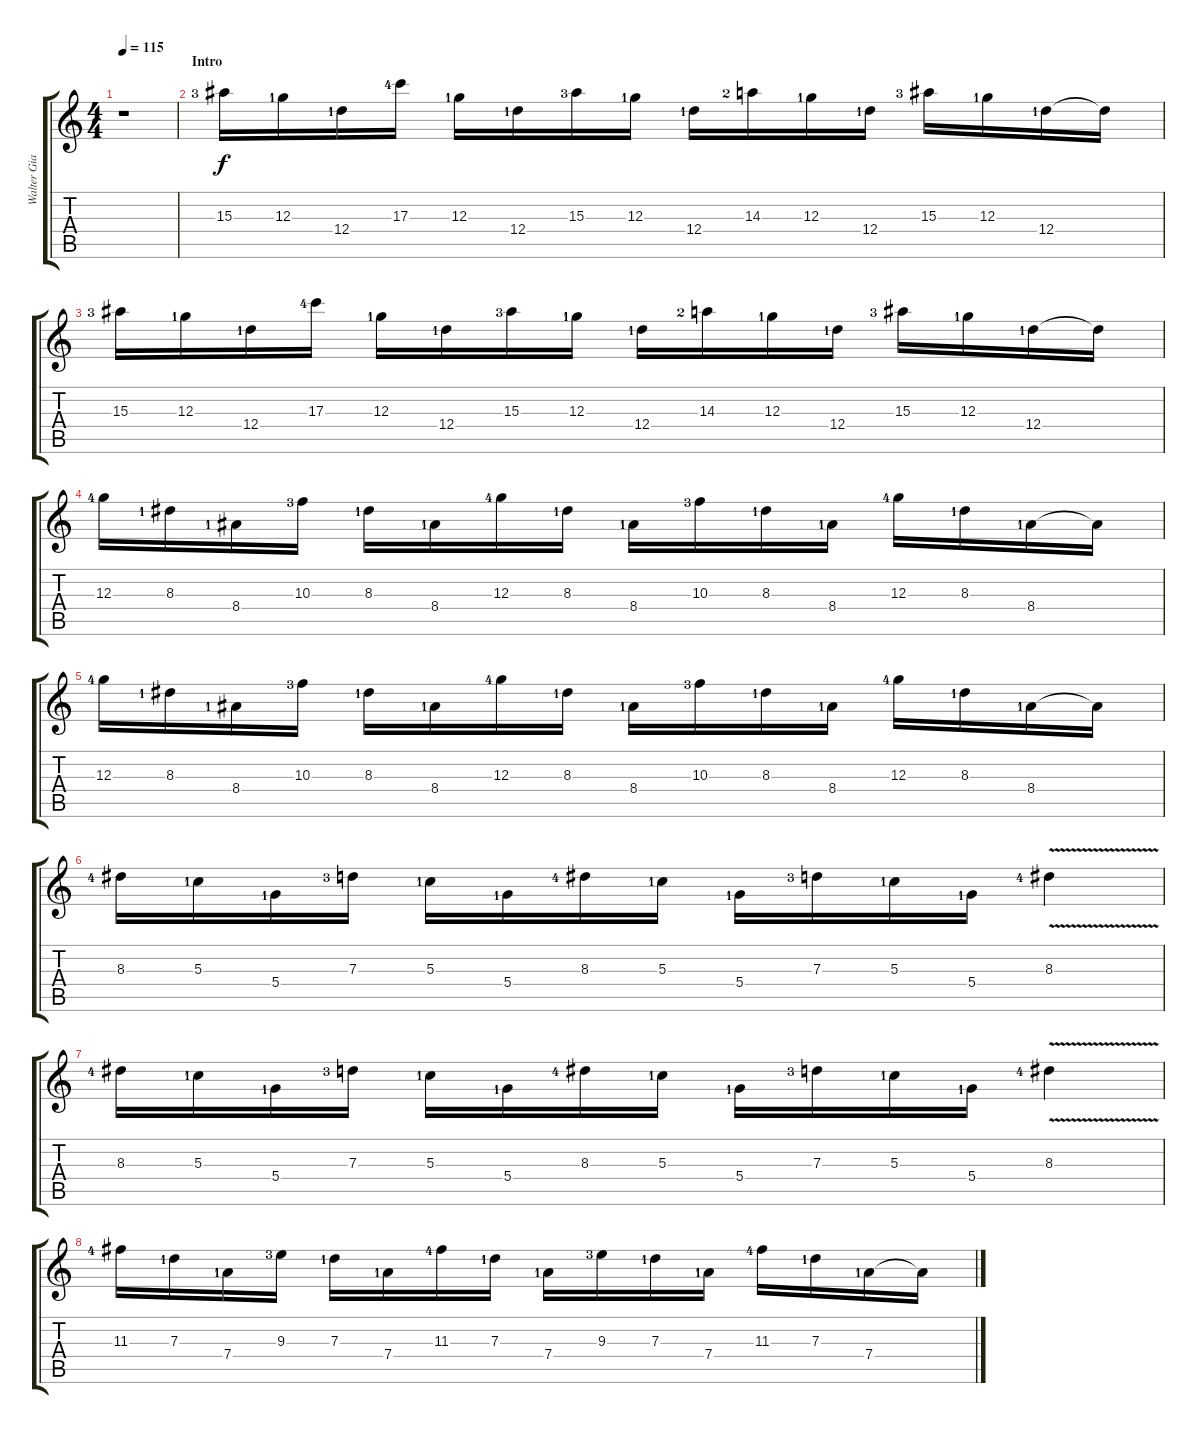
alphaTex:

\track ("Walter Giardino" "Walter Gia") {instrument overdrivenguitar}
\staff {score tabs}
\tuning (E4 B3 G3 D3 A2 E2) {hide}
\ts (4 4)
\tempo 115
\clef g2
\ks c
r.1{dy f instrument overdrivenguitar} |
\section ("" "Intro")
15.3{lf 4}.16 12.3{lf 2}.16 12.4{lf 2}.16 17.3{lf 5}.16 12.3{lf 2}.16 12.4{lf 2}.16 15.3{lf 4}.16 12.3{lf 2}.16 12.4{lf 2}.16 14.3{lf 3}.16 12.3{lf 2}.16 12.4{lf 2}.16 15.3{lf 4}.16 12.3{lf 2}.16 12.4{lf 2}.16 12.4{t}.16 |
15.3{lf 4}.16 12.3{lf 2}.16 12.4{lf 2}.16 17.3{lf 5}.16 12.3{lf 2}.16 12.4{lf 2}.16 15.3{lf 4}.16 12.3{lf 2}.16 12.4{lf 2}.16 14.3{lf 3}.16 12.3{lf 2}.16 12.4{lf 2}.16 15.3{lf 4}.16 12.3{lf 2}.16 12.4{lf 2}.16 12.4{t}.16 |
12.3{lf 5}.16 8.3{lf 2}.16 8.4{lf 2}.16 10.3{lf 4}.16 8.3{lf 2}.16 8.4{lf 2}.16 12.3{lf 5}.16 8.3{lf 2}.16 8.4{lf 2}.16 10.3{lf 4}.16 8.3{lf 2}.16 8.4{lf 2}.16 12.3{lf 5}.16 8.3{lf 2}.16 8.4{lf 2}.16 8.4{t}.16 |
12.3{lf 5}.16 8.3{lf 2}.16 8.4{lf 2}.16 10.3{lf 4}.16 8.3{lf 2}.16 8.4{lf 2}.16 12.3{lf 5}.16 8.3{lf 2}.16 8.4{lf 2}.16 10.3{lf 4}.16 8.3{lf 2}.16 8.4{lf 2}.16 12.3{lf 5}.16 8.3{lf 2}.16 8.4{lf 2}.16 8.4{t}.16 |
8.3{lf 5}.16 5.3{lf 2}.16 5.4{lf 2}.16 7.3{lf 4}.16 5.3{lf 2}.16 5.4{lf 2}.16 8.3{lf 5}.16 5.3{lf 2}.16 5.4{lf 2}.16 7.3{lf 4}.16 5.3{lf 2}.16 5.4{lf 2}.16 8.3{v lf 5}.4 |
8.3{lf 5}.16 5.3{lf 2}.16 5.4{lf 2}.16 7.3{lf 4}.16 5.3{lf 2}.16 5.4{lf 2}.16 8.3{lf 5}.16 5.3{lf 2}.16 5.4{lf 2}.16 7.3{lf 4}.16 5.3{lf 2}.16 5.4{lf 2}.16 8.3{v lf 5}.4 |
11.3{lf 5}.16 7.3{lf 2}.16 7.4{lf 2}.16 9.3{lf 4}.16 7.3{lf 2}.16 7.4{lf 2}.16 11.3{lf 5}.16 7.3{lf 2}.16 7.4{lf 2}.16 9.3{lf 4}.16 7.3{lf 2}.16 7.4{lf 2}.16 11.3{lf 5}.16 7.3{lf 2}.16 7.4{lf 2}.16 7.4{t}.16
